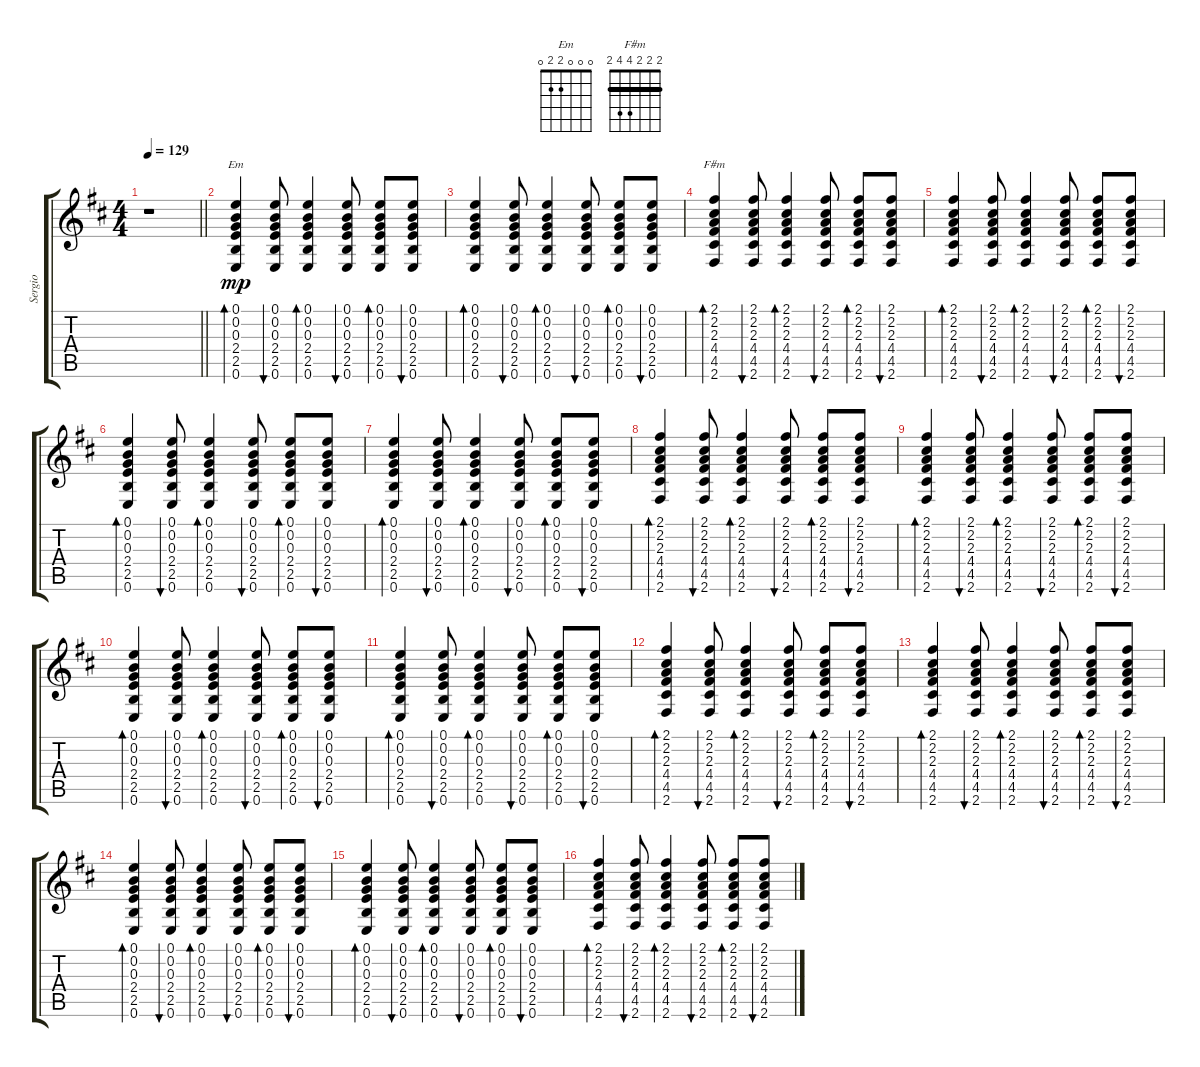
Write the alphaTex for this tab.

\track ("Sergio" "Sergio") {instrument acousticguitarsteel}
\staff {score tabs}
\tuning (E4 B3 G3 D3 A2 E2) {hide}
\chord ("Em" 0 0 0 2 2 0)
\chord ("F#m" 2 2 2 4 4 2) {barre 2}
\ts (4 4)
\tempo 129
\clef g2
\barLineRight lightlight
\ks d
r.1{dy f} |
(0.1 0.2 0.3 2.4 2.5 0.6).4{bd 60 ch "Em" dy mp} (0.1 0.2 0.3 2.4 2.5 0.6).8{bu 30} (0.1 0.2 0.3 2.4 2.5 0.6).4{bd 30} (0.1 0.2 0.3 2.4 2.5 0.6).8{bu 30} (0.1 0.2 0.3 2.4 2.5 0.6).8{bd 30} (0.1 0.2 0.3 2.4 2.5 0.6).8{bu 30} |
(0.1 0.2 0.3 2.4 2.5 0.6).4{bd 60} (0.1 0.2 0.3 2.4 2.5 0.6).8{bu 30} (0.1 0.2 0.3 2.4 2.5 0.6).4{bd 30} (0.1 0.2 0.3 2.4 2.5 0.6).8{bu 30} (0.1 0.2 0.3 2.4 2.5 0.6).8{bd 30} (0.1 0.2 0.3 2.4 2.5 0.6).8{bu 30} |
(2.1 2.2 2.3 4.4 4.5 2.6).4{bd 30 ch "F#m"} (2.1 2.2 2.3 4.4 4.5 2.6).8{bu 30} (2.1 2.2 2.3 4.4 4.5 2.6).4{bd 30} (2.1 2.2 2.3 4.4 4.5 2.6).8{bu 30} (2.1 2.2 2.3 4.4 4.5 2.6).8{bd 30} (2.1 2.2 2.3 4.4 4.5 2.6).8{bu 30} |
(2.1 2.2 2.3 4.4 4.5 2.6).4{bd 60} (2.1 2.2 2.3 4.4 4.5 2.6).8{bu 30} (2.1 2.2 2.3 4.4 4.5 2.6).4{bd 30} (2.1 2.2 2.3 4.4 4.5 2.6).8{bu 30} (2.1 2.2 2.3 4.4 4.5 2.6).8{bd 30} (2.1 2.2 2.3 4.4 4.5 2.6).8{bu 30} |
(0.1 0.2 0.3 2.4 2.5 0.6).4{bd 60} (0.1 0.2 0.3 2.4 2.5 0.6).8{bu 30} (0.1 0.2 0.3 2.4 2.5 0.6).4{bd 30} (0.1 0.2 0.3 2.4 2.5 0.6).8{bu 30} (0.1 0.2 0.3 2.4 2.5 0.6).8{bd 30} (0.1 0.2 0.3 2.4 2.5 0.6).8{bu 30} |
(0.1 0.2 0.3 2.4 2.5 0.6).4{bd 60} (0.1 0.2 0.3 2.4 2.5 0.6).8{bu 30} (0.1 0.2 0.3 2.4 2.5 0.6).4{bd 30} (0.1 0.2 0.3 2.4 2.5 0.6).8{bu 30} (0.1 0.2 0.3 2.4 2.5 0.6).8{bd 30} (0.1 0.2 0.3 2.4 2.5 0.6).8{bu 30} |
(2.1 2.2 2.3 4.4 4.5 2.6).4{bd 30} (2.1 2.2 2.3 4.4 4.5 2.6).8{bu 30} (2.1 2.2 2.3 4.4 4.5 2.6).4{bd 30} (2.1 2.2 2.3 4.4 4.5 2.6).8{bu 30} (2.1 2.2 2.3 4.4 4.5 2.6).8{bd 30} (2.1 2.2 2.3 4.4 4.5 2.6).8{bu 30} |
(2.1 2.2 2.3 4.4 4.5 2.6).4{bd 60} (2.1 2.2 2.3 4.4 4.5 2.6).8{bu 30} (2.1 2.2 2.3 4.4 4.5 2.6).4{bd 30} (2.1 2.2 2.3 4.4 4.5 2.6).8{bu 30} (2.1 2.2 2.3 4.4 4.5 2.6).8{bd 30} (2.1 2.2 2.3 4.4 4.5 2.6).8{bu 30} |
(0.1 0.2 0.3 2.4 2.5 0.6).4{bd 60} (0.1 0.2 0.3 2.4 2.5 0.6).8{bu 30} (0.1 0.2 0.3 2.4 2.5 0.6).4{bd 30} (0.1 0.2 0.3 2.4 2.5 0.6).8{bu 30} (0.1 0.2 0.3 2.4 2.5 0.6).8{bd 30} (0.1 0.2 0.3 2.4 2.5 0.6).8{bu 30} |
(0.1 0.2 0.3 2.4 2.5 0.6).4{bd 60} (0.1 0.2 0.3 2.4 2.5 0.6).8{bu 30} (0.1 0.2 0.3 2.4 2.5 0.6).4{bd 30} (0.1 0.2 0.3 2.4 2.5 0.6).8{bu 30} (0.1 0.2 0.3 2.4 2.5 0.6).8{bd 30} (0.1 0.2 0.3 2.4 2.5 0.6).8{bu 30} |
(2.1 2.2 2.3 4.4 4.5 2.6).4{bd 30} (2.1 2.2 2.3 4.4 4.5 2.6).8{bu 30} (2.1 2.2 2.3 4.4 4.5 2.6).4{bd 30} (2.1 2.2 2.3 4.4 4.5 2.6).8{bu 30} (2.1 2.2 2.3 4.4 4.5 2.6).8{bd 30} (2.1 2.2 2.3 4.4 4.5 2.6).8{bu 30} |
(2.1 2.2 2.3 4.4 4.5 2.6).4{bd 60} (2.1 2.2 2.3 4.4 4.5 2.6).8{bu 30} (2.1 2.2 2.3 4.4 4.5 2.6).4{bd 30} (2.1 2.2 2.3 4.4 4.5 2.6).8{bu 30} (2.1 2.2 2.3 4.4 4.5 2.6).8{bd 30} (2.1 2.2 2.3 4.4 4.5 2.6).8{bu 30} |
(0.1 0.2 0.3 2.4 2.5 0.6).4{bd 60} (0.1 0.2 0.3 2.4 2.5 0.6).8{bu 30} (0.1 0.2 0.3 2.4 2.5 0.6).4{bd 30} (0.1 0.2 0.3 2.4 2.5 0.6).8{bu 30} (0.1 0.2 0.3 2.4 2.5 0.6).8{bd 30} (0.1 0.2 0.3 2.4 2.5 0.6).8{bu 30} |
(0.1 0.2 0.3 2.4 2.5 0.6).4{bd 60} (0.1 0.2 0.3 2.4 2.5 0.6).8{bu 30} (0.1 0.2 0.3 2.4 2.5 0.6).4{bd 30} (0.1 0.2 0.3 2.4 2.5 0.6).8{bu 30} (0.1 0.2 0.3 2.4 2.5 0.6).8{bd 30} (0.1 0.2 0.3 2.4 2.5 0.6).8{bu 30} |
(2.1 2.2 2.3 4.4 4.5 2.6).4{bd 30} (2.1 2.2 2.3 4.4 4.5 2.6).8{bu 30} (2.1 2.2 2.3 4.4 4.5 2.6).4{bd 30} (2.1 2.2 2.3 4.4 4.5 2.6).8{bu 30} (2.1 2.2 2.3 4.4 4.5 2.6).8{bd 30} (2.1 2.2 2.3 4.4 4.5 2.6).8{bu 30}
